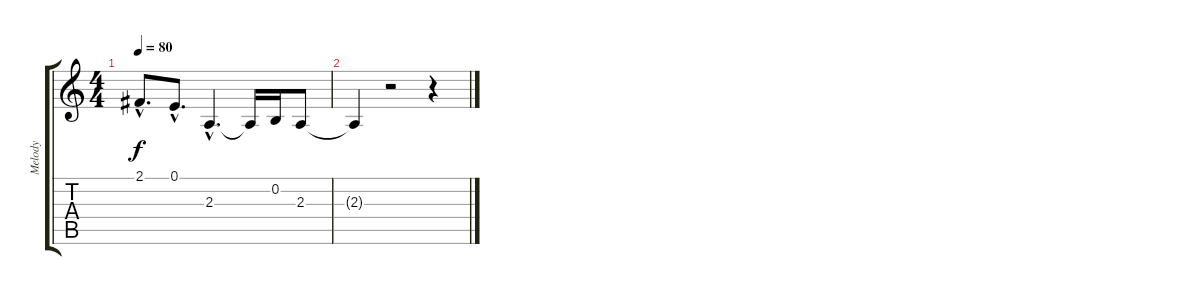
\track ("Melody" "Melody") {instrument synthbrass1}
\staff {score tabs}
\tuning (E4 B3 G3 D3 A2 E2) {hide}
\ts (4 4)
\tempo 80
\clef g2
\ks c
2.1{hac}.8{d dy f} 0.1{hac}.8{d} 2.3{hac}.4{d} 2.3{t}.16 0.2.16 2.3.8 |
2.3{t}.4 r.2 r.4
